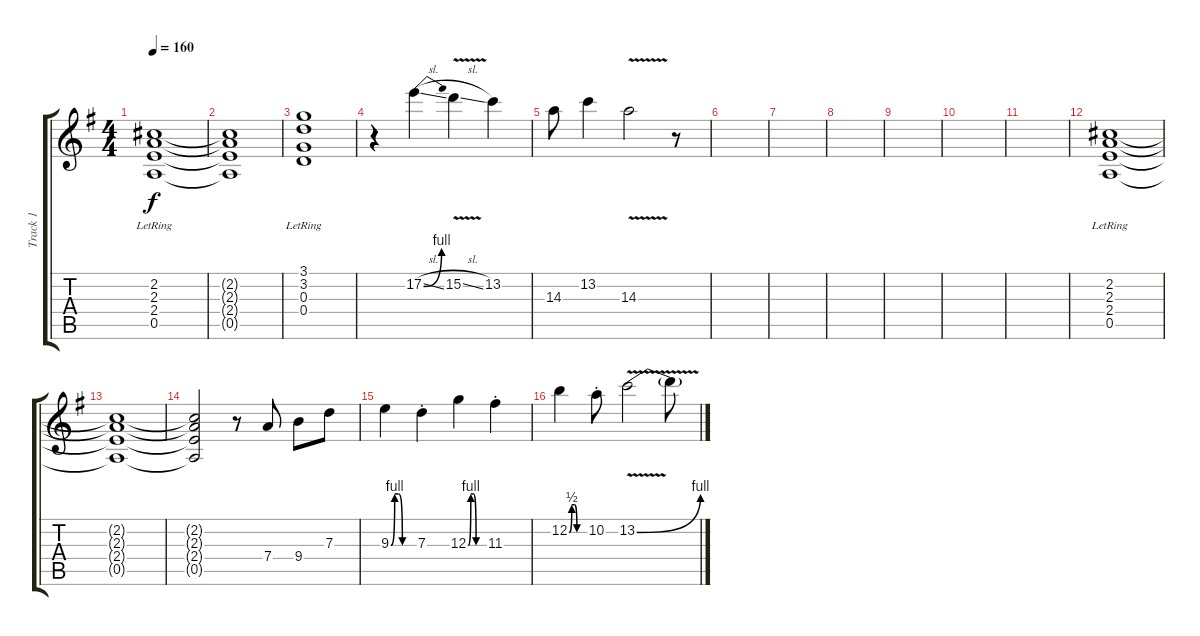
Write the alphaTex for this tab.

\track ("Track 1" "Track 1") {instrument electricguitarclean}
\staff {score tabs}
\tuning (E4 B3 G3 D3 A2 D2) {hide}
\ts (4 4)
\tempo 160
\clef g2
\ks g
(2.2{lr} 2.3 2.4 0.5).1{dy f} |
(2.2{t} 2.3{t} 2.4{t} 0.5{t}).1 |
(3.1{lr} 3.2 0.3 0.4).1 |
r.4 17.2{be (bend 0 0 60 4) sl}.4 15.2{v sl}.4 13.2.4 |
14.3.8 13.2.4 14.3{v}.2 r.8 |
|
|
|
|
|
|
(2.2{lr} 2.3 2.4 0.5).1 |
(2.2{t} 2.3{t} 2.4{t} 0.5{t}).1 |
(2.2{t} 2.3{t} 2.4{t} 0.5{t}).2 r.8 7.4.8 9.4.8 7.3.8 |
9.3{be (custom 0 0 10 4 20 4 30 0 60 0)}.4 7.3{st}.4 12.3{be (custom 0 0 10 4 20 4 30 0 60 0)}.4 11.3{st}.4 |
12.2{be (custom 0 0 10 2 20 2 30 0 60 0)}.4 10.2{st}.8 13.2{be (bend 0 0 60 4) v}.2 13.2{t}.8
